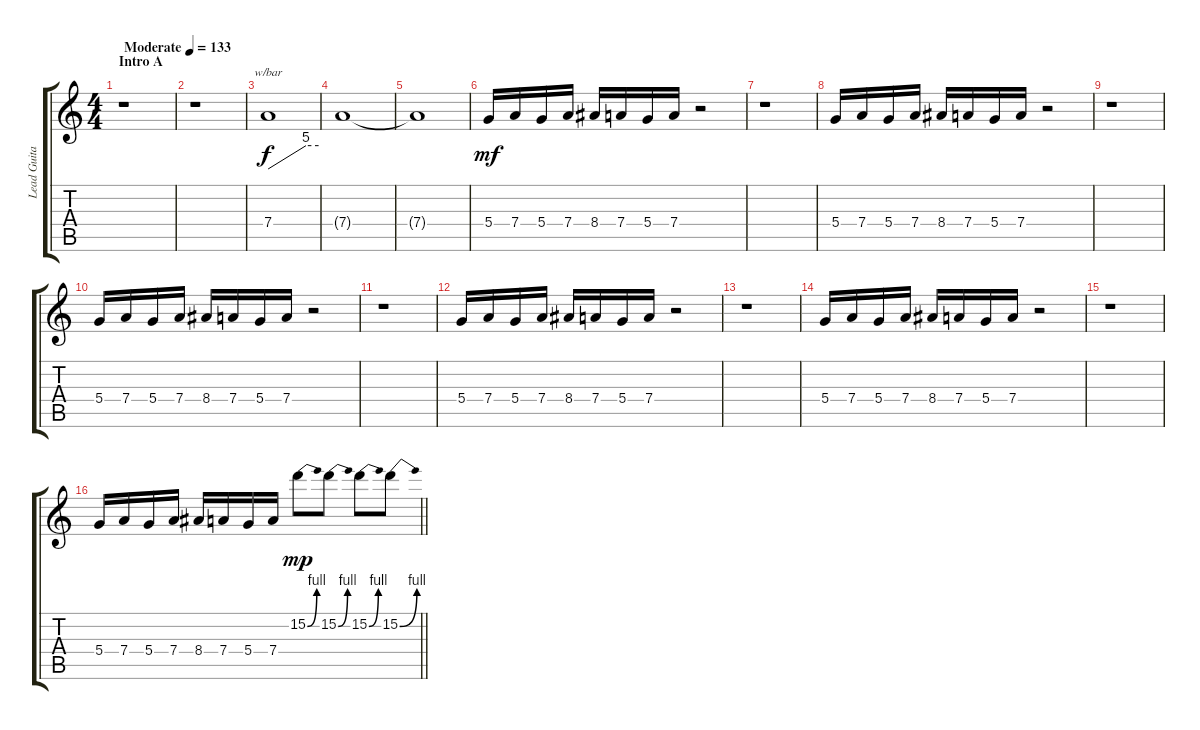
\track ("Lead Guitar Voice 2" "Lead Guita") {instrument distortionguitar}
\staff {score tabs}
\tuning (E4 B3 G3 D3 A2 E2) {hide}
\ts (4 4)
\section ("" "Intro A")
\tempo (133 "Moderate")
\clef g2
\ks c
r.1{dy f instrument distortionguitar} |
r.1 |
7.4.1{tbe (custom default 0 0 45 20 60 20) instrument stringensemble2} |
7.4{t}.1 |
7.4{t}.1 |
5.4.16{dy mf instrument distortionguitar} 7.4.16 5.4.16 7.4.16 8.4.16 7.4.16 5.4.16 7.4.16 r.2 |
r.1 |
5.4.16 7.4.16 5.4.16 7.4.16 8.4.16 7.4.16 5.4.16 7.4.16 r.2 |
r.1 |
5.4.16 7.4.16 5.4.16 7.4.16 8.4.16 7.4.16 5.4.16 7.4.16 r.2 |
r.1 |
5.4.16 7.4.16 5.4.16 7.4.16 8.4.16 7.4.16 5.4.16 7.4.16 r.2 |
r.1 |
5.4.16 7.4.16 5.4.16 7.4.16 8.4.16 7.4.16 5.4.16 7.4.16 r.2 |
r.1 |
\barLineRight lightlight
5.4.16 7.4.16 5.4.16 7.4.16 8.4.16 7.4.16 5.4.16 7.4.16 15.2{be (bend 0 0 60 4)}.8{dy mp} 15.2{be (bend 0 0 60 4)}.8 15.2{be (bend 0 0 60 4)}.8 15.2{be (bend 0 0 60 4)}.8
